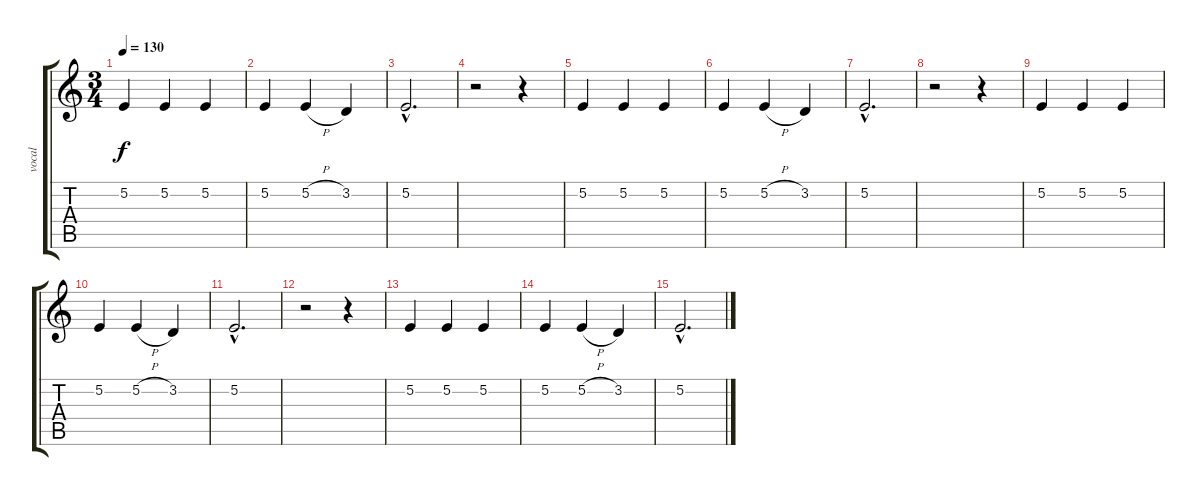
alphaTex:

\track ("vocal" "vocal") {instrument violin}
\staff {score tabs}
\tuning (E4 B3 G3 D3 A2 E2) {hide}
\ts (3 4)
\tempo 130
\clef g2
\ks c
5.2.4{dy f} 5.2.4 5.2.4 |
5.2.4 5.2{h}.4 3.2.4 |
5.2{hac}.2{d} |
r.2 r.4 |
5.2.4 5.2.4 5.2.4 |
5.2.4 5.2{h}.4 3.2.4 |
5.2{hac}.2{d} |
r.2 r.4 |
5.2.4 5.2.4 5.2.4 |
5.2.4 5.2{h}.4 3.2.4 |
5.2{hac}.2{d} |
r.2 r.4 |
5.2.4 5.2.4 5.2.4 |
5.2.4 5.2{h}.4 3.2.4 |
5.2{hac}.2{d}
